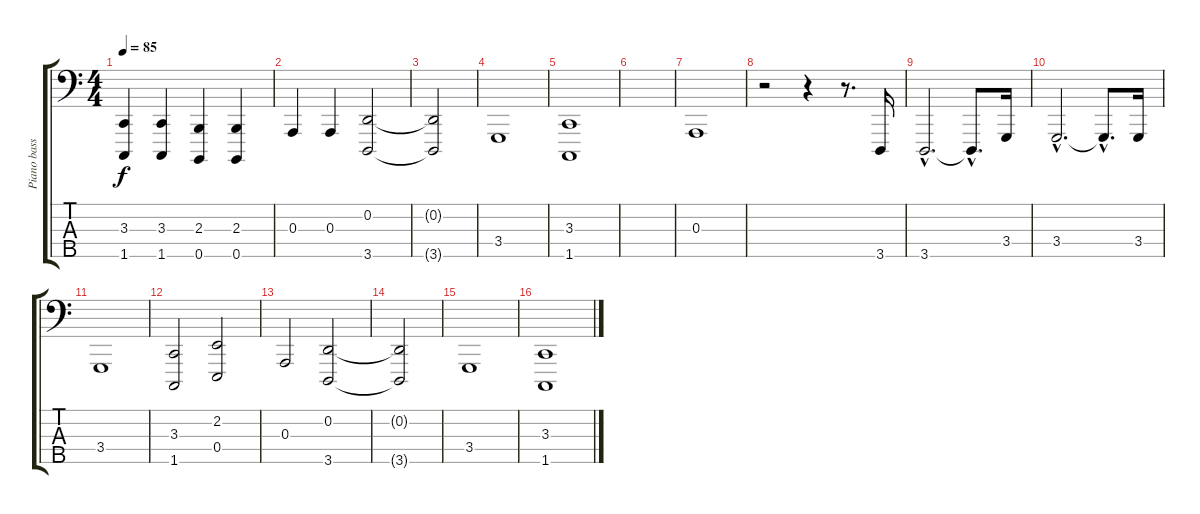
\track ("Piano bass" "Piano bass") {instrument brightacousticpiano}
\staff {score tabs}
\tuning (G2 D2 A1 E1 B0) {hide}
\ts (4 4)
\tempo 85
\clef f4
\ks c
(3.3 1.5).4{dy f} (3.3 1.5).4 (2.3 0.5).4 (2.3 0.5).4 |
0.3.4 0.3.4 (0.2 3.5).2 |
(0.2{t} 3.5{t}).2 |
3.4.1 |
(3.3 1.5).1 |
|
0.3.1 |
r.2 r.4 r.8{d} 3.5.16 |
3.5{hac}.2{d} 3.5{hac t}.8{d} 3.4.16 |
3.4{hac}.2{d} 3.4{hac t}.8{d} 3.4.16 |
3.4.1 |
(3.3 1.5).2 (2.2 0.4).2 |
0.3.2 (0.2 3.5).2 |
(0.2{t} 3.5{t}).2 |
3.4.1 |
(3.3 1.5).1
